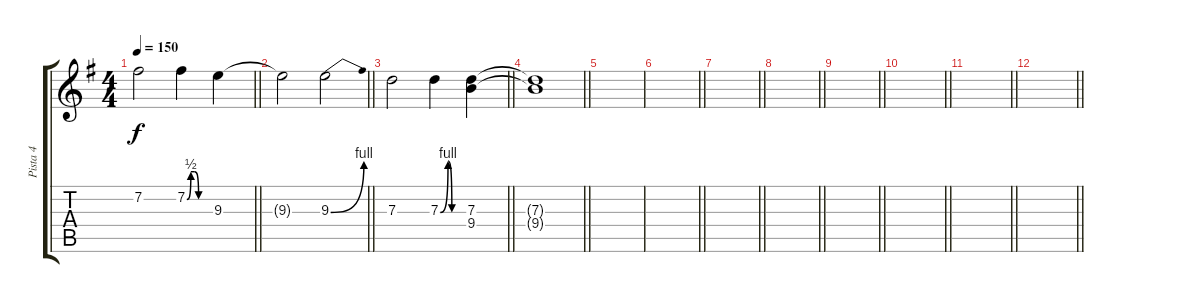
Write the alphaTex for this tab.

\track ("Pista 4" "Pista 4") {instrument electricguitarjazz}
\staff {score tabs}
\tuning (E4 B3 G3 D3 A2 E2) {hide}
\ts (4 4)
\tempo 150
\clef g2
\barLineRight lightlight
\ks eminor
7.2{t}.2{dy f} 7.2{be (custom 0 0 10 2 20 2 30 0 60 0)}.4 9.3.4 |
\barLineRight lightlight
9.3{t}.2 9.3{be (bend 0 0 60 4)}.2 |
\barLineRight lightlight
7.3.2 7.3{be (custom 0 0 20 4 30 0 60 0)}.4 (7.3 9.4).4 |
\barLineRight lightlight
(7.3{t} 9.4{t}).1 |
|
\barLineRight lightlight
|
\barLineRight lightlight
|
\barLineRight lightlight
|
\barLineRight lightlight
|
\barLineRight lightlight
|
\barLineRight lightlight
|
\barLineRight lightlight
